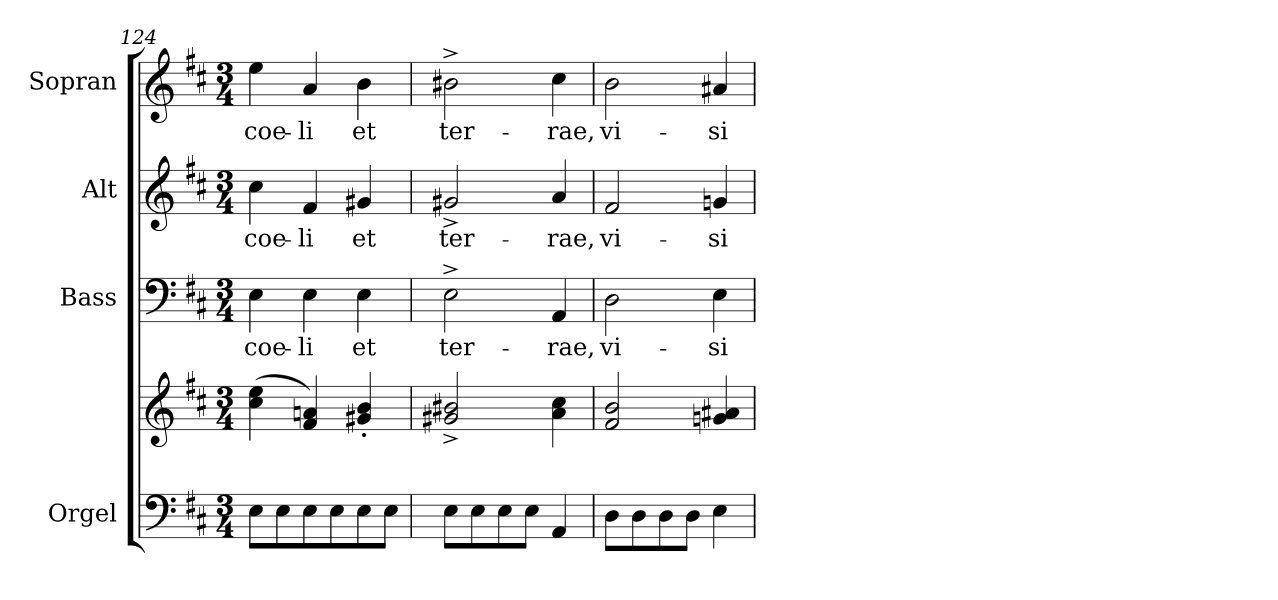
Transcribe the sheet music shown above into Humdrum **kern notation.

**kern	**kern	**kern	**text	**kern	**text	**kern	**text
*part4	*part4	*part3	*part3	*part2	*part2	*part1	*part1
*staff5	*staff4	*staff3	*staff3	*staff2	*staff2	*staff1	*staff1
*I"Orgel	*	*I"Bass	*	*I"Alt	*	*I"Sopran	*
*	*	*I'B.	*	*I'A.	*	*I'S.	*
*clefF4	*clefG2	*clefF4	*	*clefG2	*	*clefG2	*
*k[f#c#]	*k[f#c#]	*k[f#c#]	*	*k[f#c#]	*	*k[f#c#]	*
*D:	*D:	*D:	*	*D:	*	*D:	*
*M3/4	*M3/4	*M3/4	*	*M3/4	*	*M3/4	*
=124	=124	=124	=124	=124	=124	=124	=124
!	!	!	!LO:LY:b	!	!LO:LY:b	!	!LO:LY:b
8E\L	(>4cc#\ 4ee\	4E\	coe-	4cc#\	coe-	4ee\	coe-
8E\	.	.	.	.	.	.	.
!	!	!	!LO:LY:b	!	!LO:LY:b	!	!LO:LY:b
8E\	4f#/ 4an/)	4E\	-li	4f#/	-li	4a/	-li
8E\	.	.	.	.	.	.	.
!	!	!	!LO:LY:b	!	!LO:LY:b	!	!LO:LY:b
8E\	4g#X/'< 4b/'<	4E\	et	4g#X/	et	4b\	et
8E\J	.	.	.	.	.	.	.
=125	=125	=125	=125	=125	=125	=125	=125
!	!	!	!LO:LY:b	!	!LO:LY:b	!	!LO:LY:b
8E\L	2g#X/^< 2b#X/^<	2E^>\	ter-	2g#X^>/	ter-	2b#X^>\	ter-
8E\	.	.	.	.	.	.	.
8E\	.	.	.	.	.	.	.
8E\J	.	.	.	.	.	.	.
!	!	!	!LO:LY:b	!	!LO:LY:b	!	!LO:LY:b
4AA/	4a\ 4cc#\	4AA/	-rae,	4a/	-rae,	4cc#\	-rae,
=126	=126	=126	=126	=126	=126	=126	=126
!	!	!	!LO:LY:b	!	!LO:LY:b	!	!LO:LY:b
8D\L	2f#/ 2b/	2D\	vi-	2f#/	vi-	2b\	vi-
8D\	.	.	.	.	.	.	.
8D\	.	.	.	.	.	.	.
8D\J	.	.	.	.	.	.	.
!	!	!	!LO:LY:b	!	!LO:LY:b	!	!LO:LY:b
4E\	4gn/ 4a#X/	4E\	-si-	4gn/	-si-	4a#X/	-si-
=	=	=	=	=	=	=	=
*-	*-	*-	*-	*-	*-	*-	*-
